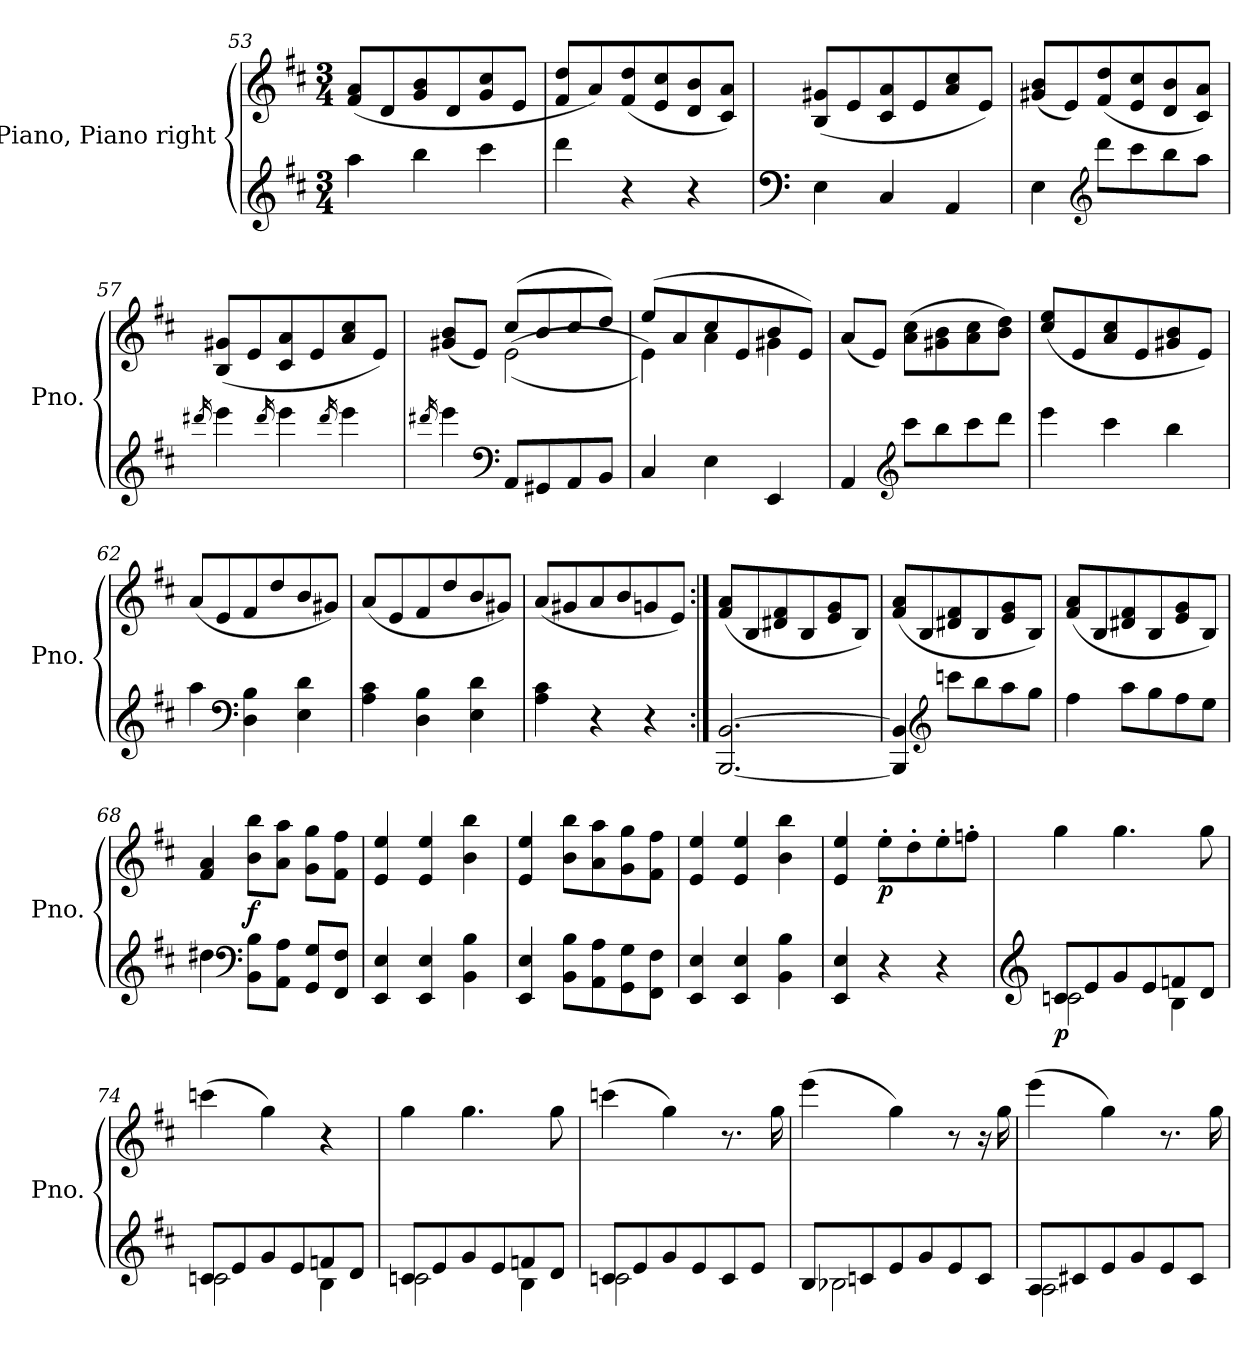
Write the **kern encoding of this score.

**kern	**kern	**dynam
*part1	*part1	*part1
*staff2	*staff1	*staff1/2
*I"Piano, Piano right	*	*
*I'Pno.	*	*
*clefG2	*clefG2	*
*k[f#c#]	*k[f#c#]	*
*M3/4	*M3/4	*
=53	=53	=53
4aa\	(<8f#/ 8a/L	.
.	8d/	.
4bb\	8g/ 8b/	.
.	8d/	.
4ccc#\	8g/ 8cc#/	.
.	8e/J	.
=54	=54	=54
4ddd\	8f#/ 8dd/L	.
.	8a/)	.
4r	(<8f#/ 8dd/	.
.	8e/ 8cc#/	.
4r	8d/ 8b/	.
.	8c#/ 8a/J)	.
=55	=55	=55
*clefF4	*	*
4E\	(<8B/ 8g#X/L	.
.	8e/	.
4C#/	8c#/ 8a/	.
.	8e/	.
4AA/	8a/ 8cc#/	.
.	8e/J)	.
=56	=56	=56
4E\	(<8g#X/ 8b/L	.
.	8e/)	.
*clefG2	*	*
8ddd\L	(>8f#/ 8dd/	.
8ccc#\	8e/ 8cc#/	.
8bb\	8d/ 8b/	.
8aa\J	8c#/ 8a/J)	.
=57	=57	=57
16qddd#X/	.	.
4eee\	(>8B/ 8g#X/L	.
.	8e/	.
16qddd#/	.	.
4eee\	8c#/ 8a/	.
.	8e/	.
16qddd#/	.	.
4eee\	8a/ 8cc#/	.
.	8e/J)	.
=58	=58	=58
16qddd#X/	.	.
*	*^	*
4eee\	(<8g#X/ 8b/L	4ryy	.
.	8e/J)	.	.
*clefF4	*	*	*
8AA/L	(>8cc#/L	(<(<2e\	.
8GG#X/	8b/	.	.
8AA/	8cc#/	.	.
8BB/J	8dd/J)	.	.
=59	=59	=59	=59
4C#/	(>8ee/L	4e\))	.
.	8a/	.	.
4E\	8cc#/	4a\	.
.	8e/	.	.
4EE/	8b/	4g#X\	.
.	8e/J)	.	.
*	*v	*v	*
=60	=60	=60
4AA/	(<8a/L	.
.	8e/J)	.
*clefG2	*	*
8ccc#\L	(>8a\ 8cc#\L	.
8bb\	8g#X\ 8b\	.
8ccc#\	8a\ 8cc#\	.
8ddd\J	8b\ 8dd\J)	.
=61	=61	=61
4eee\	(>8cc#/ 8ee/L	.
.	8e/	.
4ccc#\	8a/ 8cc#/	.
.	8e/	.
4bb\	8g#X/ 8b/	.
.	8e/J)	.
=62	=62	=62
4aa\	(>8a/L	.
.	8e/	.
*clefF4	*	*
4D\ 4B\	8f#/	.
.	8dd/	.
4E\ 4d\	8b/	.
.	8g#X/J)	.
=63	=63	=63
4A\ 4c#\	(<8a/L	.
.	8e/	.
4D\ 4B\	8f#/	.
.	8dd/	.
4E\ 4d\	8b/	.
.	8g#X/J)	.
=64	=64	=64
4A\ 4c#\	(<8a/L	.
.	8g#X/	.
4r	8a/	.
.	8b/	.
4r	8gn/	.
.	8e/J)	.
=65:|!	=65:|!	=65:|!
[2.BBB/ [2.BB/	(<8f#/ 8a/L	.
.	8B/	.
.	8d#X/ 8f#/	.
.	8B/	.
.	8e/ 8g/	.
.	8B/J)	.
=66	=66	=66
4BBB/] 4BB/]	(>8f#/ 8a/L	.
.	8B/	.
*clefG2	*	*
8cccn\L	8d#X/ 8f#/	.
8bb\	8B/	.
8aa\	8e/ 8g/	.
8gg\J	8B/J)	.
=67	=67	=67
4ff#\	(>8f#/ 8a/L	.
.	8B/	.
8aa\L	8d#X/ 8f#/	.
8gg\	8B/	.
8ff#\	8e/ 8g/	.
8ee\J	8B/J)	.
=68	=68	=68
4dd#X\	4f#/ 4a/	.
*clefF4	*	*
!	!	!LO:DY:b
8BB\ 8B\L	8b\ 8bb\L	f
8AA\ 8A\J	8a\ 8aa\J	.
8GG/ 8G/L	8g\ 8gg\L	.
8FF#/ 8F#/J	8f#\ 8ff#\J	.
=69	=69	=69
4EE/ 4E/	4e/ 4ee/	.
4EE/ 4E/	4e/ 4ee/	.
4BB\ 4B\	4b\ 4bb\	.
=70	=70	=70
4EE/ 4E/	4e/ 4ee/	.
8BB\ 8B\L	8b\ 8bb\L	.
8AA\ 8A\	8a\ 8aa\	.
8GG\ 8G\	8g\ 8gg\	.
8FF#\ 8F#\J	8f#\ 8ff#\J	.
=71	=71	=71
4EE/ 4E/	4e/ 4ee/	.
4EE/ 4E/	4e/ 4ee/	.
4BB\ 4B\	4b\ 4bb\	.
=72	=72	=72
4EE/ 4E/	4e/ 4ee/	.
!	!	!LO:DY:b
4r	8ee'\L	p
.	8dd'\	.
4r	8ee'\	.
.	8ffn'\J	.
=73	=73	=73
*clefG2	*	*
*^	*	*
!	!	!	!LO:DY:b=2
8c#/L	2cn\	4gg\	p
8e/	.	.	.
8g/	.	4.gg\	.
8e/	.	.	.
8fn/	4B\	.	.
8d/J	.	8gg\	.
=74	=74	=74	=74
8c#/L	2cn\	(>4cccn\	.
8e/	.	.	.
8g/	.	4gg\)	.
8e/	.	.	.
8fn/	4B\	4r	.
8d/J	.	.	.
=75	=75	=75	=75
8c#/L	2cn\	4gg\	.
8e/	.	.	.
8g/	.	4.gg\	.
8e/	.	.	.
8fn/	4B\	.	.
8d/J	.	8gg\	.
=76	=76	=76	=76
8c#/L	2cn\	(>4cccn\	.
8e/	.	.	.
8g/	.	4gg\)	.
8e/	.	.	.
8c/	4ryy	8.r	.
8e/J	.	.	.
.	.	16gg\	.
=77	=77	=77	=77
8B/L	2B-X\	(>4eee\	.
8cn/	.	.	.
8e/	.	4gg\)	.
8g/	.	.	.
8e/	4ryy	8r	.
8c/J	.	16r	.
.	.	16gg\	.
=78	=78	=78	=78
8A/L	2A\	(>4eee\	.
8c#X/	.	.	.
8e/	.	4gg\)	.
8g/	.	.	.
8e/	4ryy	8.r	.
8c#/J	.	.	.
.	.	16gg\	.
*v	*v	*	*
=	=	=
*-	*-	*-
